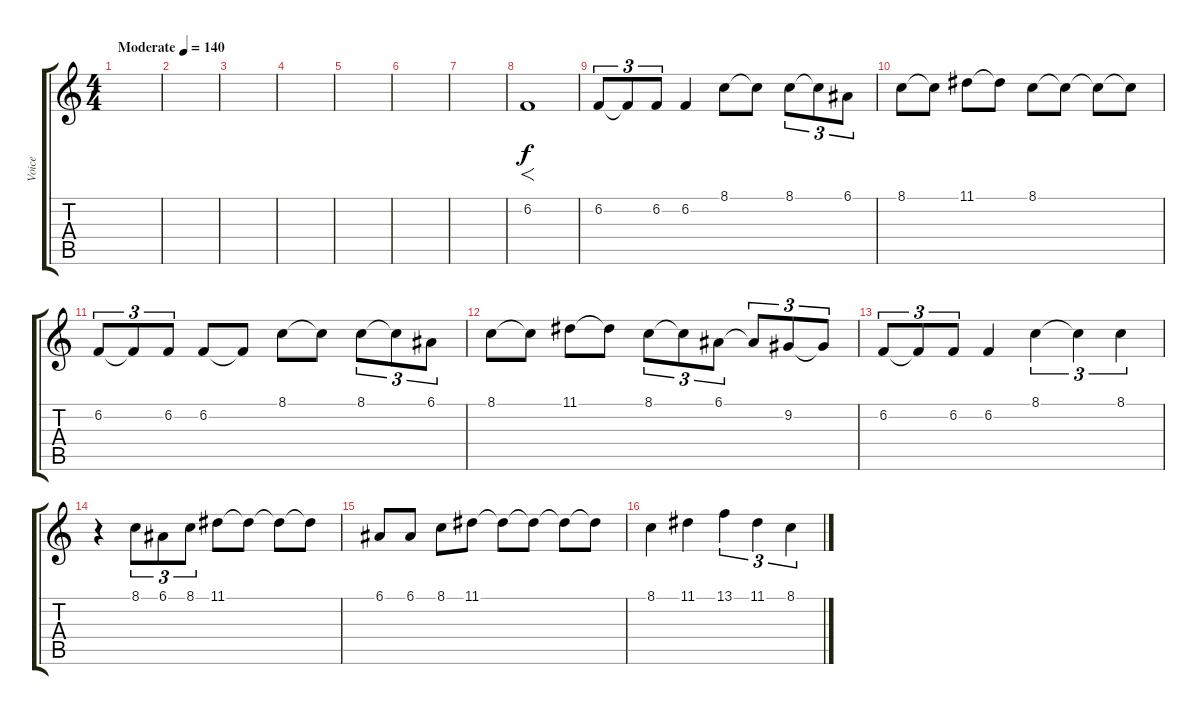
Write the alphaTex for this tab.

\track ("Voice" "Voice") {instrument synthvoice}
\staff {score tabs}
\tuning (E4 B3 G3 D3 A2 D2) {hide}
\ts (4 4)
\tempo (140 "Moderate")
\clef g2
\ks c
|
|
|
|
|
|
|
6.2.1{f} |
6.2.8{tu (3 2)} 6.2{t}.8{tu (3 2)} 6.2.8{tu (3 2)} 6.2.4 8.1.8 8.1{t}.8 8.1.8{tu (3 2)} 8.1{t}.8{tu (3 2)} 6.1.8{tu (3 2)} |
8.1.8 8.1{t}.8 11.1.8 11.1{t}.8 8.1.8 8.1{t}.8 8.1{t}.8 8.1{t}.8 |
6.2.8{tu (3 2)} 6.2{t}.8{tu (3 2)} 6.2.8{tu (3 2)} 6.2.8 6.2{t}.8 8.1.8 8.1{t}.8 8.1.8{tu (3 2)} 8.1{t}.8{tu (3 2)} 6.1.8{tu (3 2)} |
8.1.8 8.1{t}.8 11.1.8 11.1{t}.8 8.1.8{tu (3 2)} 8.1{t}.8{tu (3 2)} 6.1.8{tu (3 2)} 6.1{t}.8{tu (3 2)} 9.2.8{tu (3 2)} 9.2{t}.8{tu (3 2)} |
6.2.8{tu (3 2)} 6.2{t}.8{tu (3 2)} 6.2.8{tu (3 2)} 6.2.4 8.1.4{tu (3 2)} 8.1{t}.4{tu (3 2)} 8.1.4{tu (3 2)} |
r.4 8.1.8{tu (3 2)} 6.1.8{tu (3 2)} 8.1.8{tu (3 2)} 11.1.8 11.1{t}.8 11.1{t}.8 11.1{t}.8 |
6.1.8 6.1.8 8.1.8 11.1.8 11.1{t}.8 11.1{t}.8 11.1{t}.8 11.1{t}.8 |
8.1.4 11.1.4 13.1.4{tu (3 2)} 11.1.4{tu (3 2)} 8.1.4{tu (3 2)}
